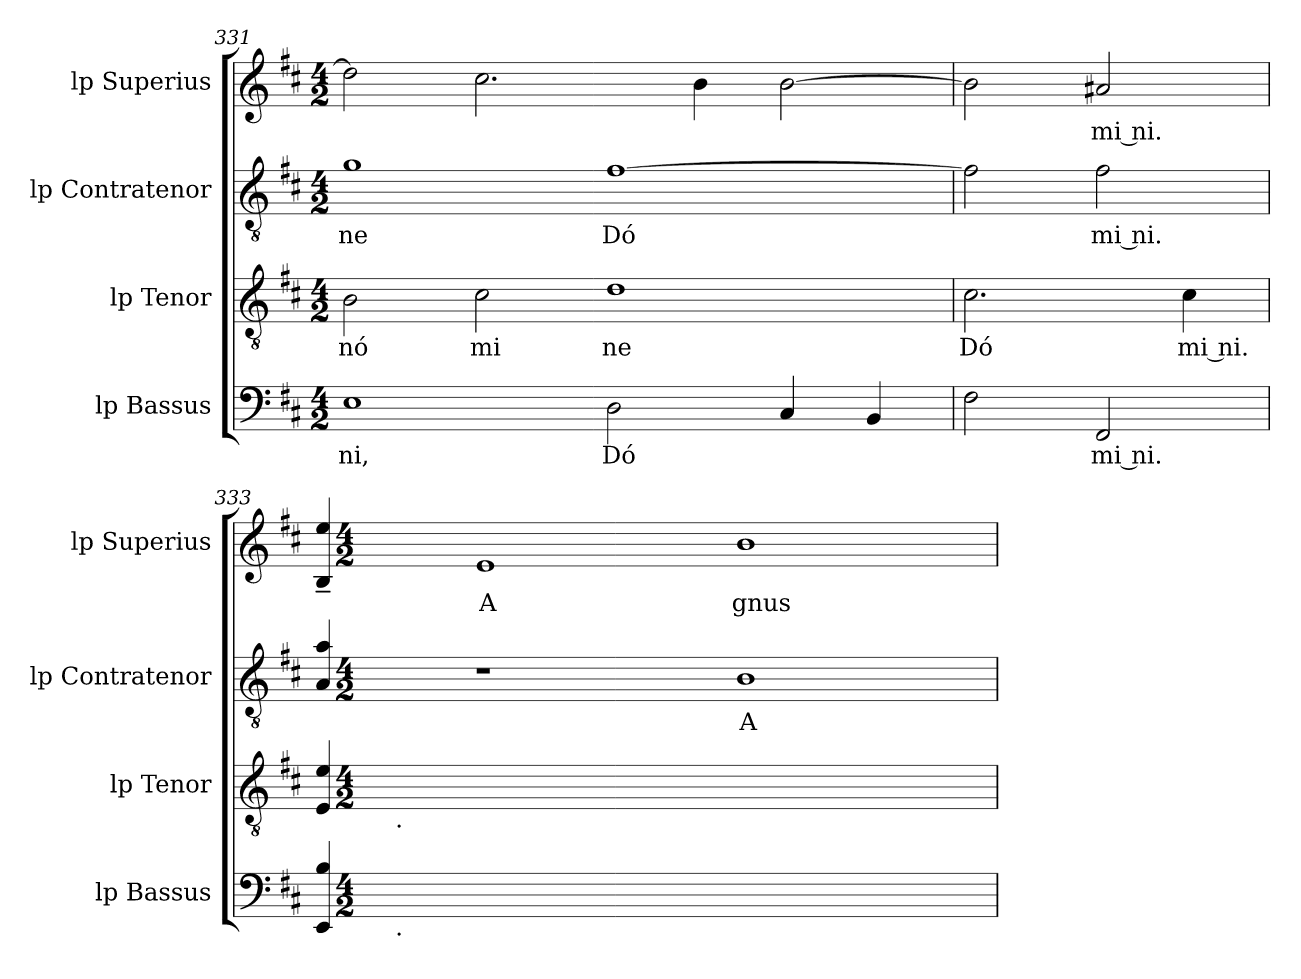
**kern	**text	**kern	**text	**kern	**text	**kern	**text
*part4	*part4	*part3	*part3	*part2	*part2	*part1	*part1
*staff4	*staff4	*staff3	*staff3	*staff2	*staff2	*staff1	*staff1
*I"lp Bassus	*	*I"lp Tenor	*	*I"lp Contratenor	*	*I"lp Superius	*
*I'lp Bassus	*	*I'lp Tenor	*	*I'lp Contratenor	*	*I'lp Superius	*
*clefF4	*	*clefGv2	*	*clefGv2	*	*clefG2	*
*k[f#c#]	*	*k[f#c#]	*	*k[f#c#]	*	*k[f#c#]	*
*D:	*	*D:	*	*D:	*	*D:	*
*M4/2	*	*M4/2	*	*M4/2	*	*M4/2	*
=331	=331	=331	=331	=331	=331	=331	=331
!	!LO:LY:b:cj	!	!LO:LY:b:cj	!	!LO:LY:b:cj	!	!
1E	ni,	2B\	nó	1g	ne	2dd\]	.
!	!	!	!LO:LY:b:cj	!	!	!	!
.	.	2c#\	mi	.	.	2.cc#\	.
!	!LO:LY:b:cj	!	!LO:LY:b:cj	!	!LO:LY:b:cj	!	!
2D\	Dó	1d	ne	[>1f#	Dó	.	.
.	.	.	.	.	.	4b\	.
4C#/	.	.	.	.	.	[>2b\	.
4BB/	.	.	.	.	.	.	.
=332	=332	=332	=332	=332	=332	=332	=332
!	!	!	!LO:LY:b:cj	!	!	!	!
2F#\	.	2.c#\	Dó	2f#\]	.	2b\]	.
!	!LO:LY:b:cj	!	!	!	!LO:LY:b:cj	!	!LO:LY:b:cj
2FF#/	mi ni.	.	.	2f#\	mi ni.	2a#X/	mi ni.
!	!	!	!LO:LY:b:cj	!	!	!	!
.	.	4c#\	mi ni.	.	.	.	.
!!LO:PB:g=z
=333	=333	=333	=333	=333	=333	=333	=333
*^	*	*^	*	*	*	*	*
4B/ 4EE/	8ryy	.	4e/ 4E/	8ryy	.	4a/ 4A/	.	4ee/~> 4B/~>	.
.	64ryy	.	.	64ryy	.	.	.	.	.
!	!	!	!	!LO:TX:b:t=.	!	!	!	!	!
!	!LO:TX:b:t=.	!	!	!	!	!	!	!	!
.	1ryy	.	.	1ryy	.	.	.	.	.
*M4/2	*	*	*M4/2	*	*	*M4/2	*	*M4/2	*
!	!	!	!	!	!	!	!	!	!LO:LY:b:cj
0ryy	.	.	0ryy	.	.	1r	.	1e	A
.	1ryy	.	.	1ryy	.	.	.	.	.
!	!	!	!	!	!	!	!LO:LY:b:cj	!	!LO:LY:b:cj
.	.	.	.	.	.	1B	A	1b	gnus
.	16..ryy	.	.	16..ryy	.	.	.	.	.
*v	*v	*	*	*	*	*	*	*	*
*	*	*v	*v	*	*	*	*	*
=	=	=	=	=	=	=	=
*-	*-	*-	*-	*-	*-	*-	*-
